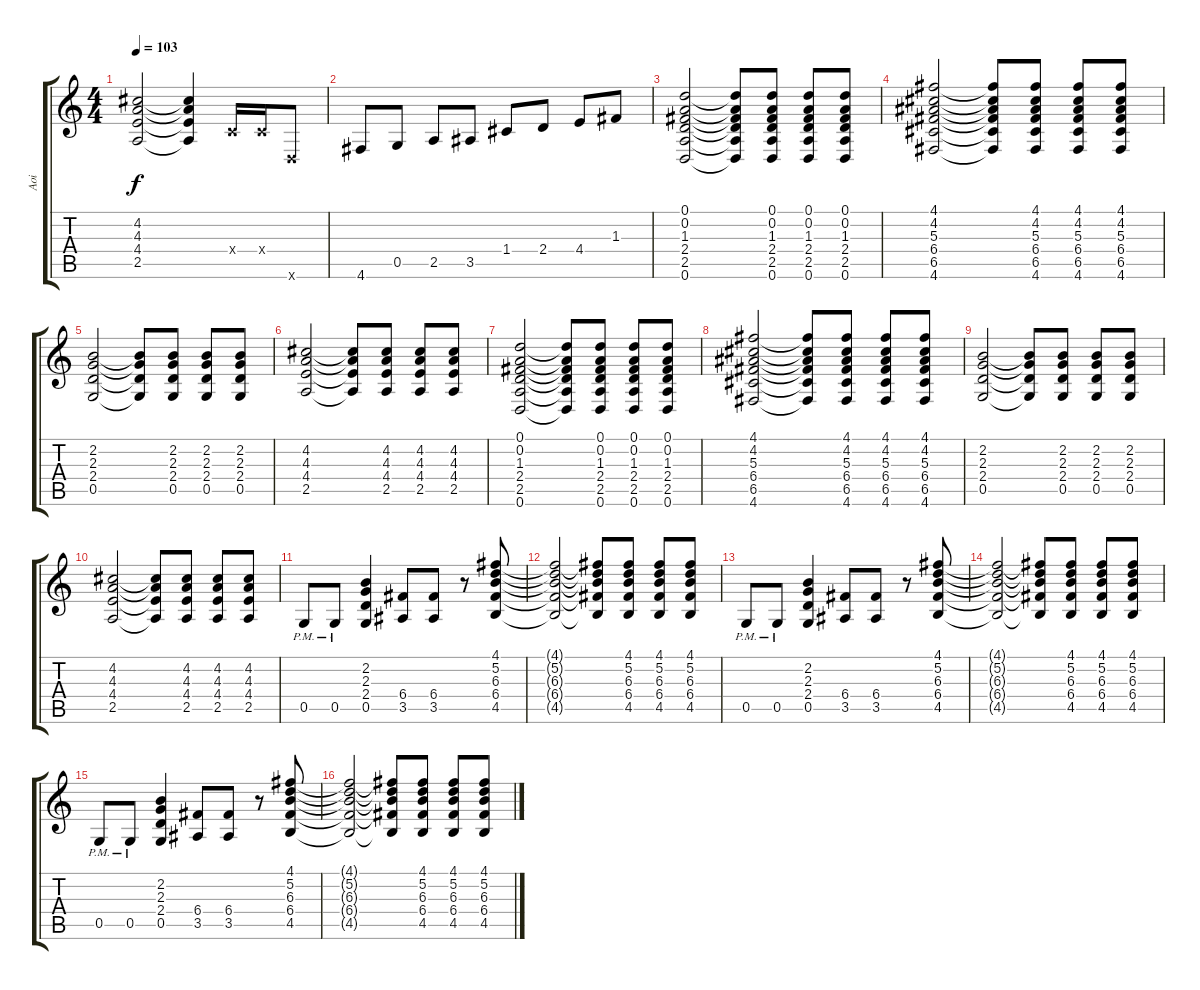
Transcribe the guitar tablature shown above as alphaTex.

\track ("Aoi" "Aoi") {instrument acousticguitarsteel}
\staff {score tabs}
\tuning (D4 A3 F3 C3 G2 D2) {hide}
\ts (4 4)
\tempo 103
\clef g2
\ks c
(4.2 4.3 4.4 2.5).2{dy f} (4.2{t} 4.3{t} 4.4{t} 2.5{t}).4 0.4{x}.16 0.4{x}.16 0.6{x}.8 |
4.6.8 0.5.8 2.5.8 3.5.8 1.4.8 2.4.8 4.4.8 1.3.8 |
(0.1 0.2 1.3 2.4 2.5 0.6).2 (0.1{t} 0.2{t} 1.3{t} 2.4{t} 2.5{t} 0.6{t}).8 (0.1 0.2 1.3 2.4 2.5 0.6).8 (0.1 0.2 1.3 2.4 2.5 0.6).8 (0.1 0.2 1.3 2.4 2.5 0.6).8 |
(4.1 4.2 5.3 6.4 6.5 4.6).2 (4.1{t} 4.2{t} 5.3{t} 6.4{t} 6.5{t} 4.6{t}).8 (4.1 4.2 5.3 6.4 6.5 4.6).8 (4.1 4.2 5.3 6.4 6.5 4.6).8 (4.1 4.2 5.3 6.4 6.5 4.6).8 |
(2.2 2.3 2.4 0.5).2 (2.2{t} 2.3{t} 2.4{t} 0.5{t}).8 (2.2 2.3 2.4 0.5).8 (2.2 2.3 2.4 0.5).8 (2.2 2.3 2.4 0.5).8 |
(4.2 4.3 4.4 2.5).2 (4.2{t} 4.3{t} 4.4{t} 2.5{t}).8 (4.2 4.3 4.4 2.5).8 (4.2 4.3 4.4 2.5).8 (4.2 4.3 4.4 2.5).8 |
(0.1 0.2 1.3 2.4 2.5 0.6).2 (0.1{t} 0.2{t} 1.3{t} 2.4{t} 2.5{t} 0.6{t}).8 (0.1 0.2 1.3 2.4 2.5 0.6).8 (0.1 0.2 1.3 2.4 2.5 0.6).8 (0.1 0.2 1.3 2.4 2.5 0.6).8 |
(4.1 4.2 5.3 6.4 6.5 4.6).2 (4.1{t} 4.2{t} 5.3{t} 6.4{t} 6.5{t} 4.6{t}).8 (4.1 4.2 5.3 6.4 6.5 4.6).8 (4.1 4.2 5.3 6.4 6.5 4.6).8 (4.1 4.2 5.3 6.4 6.5 4.6).8 |
(2.2 2.3 2.4 0.5).2 (2.2{t} 2.3{t} 2.4{t} 0.5{t}).8 (2.2 2.3 2.4 0.5).8 (2.2 2.3 2.4 0.5).8 (2.2 2.3 2.4 0.5).8 |
(4.2 4.3 4.4 2.5).2 (4.2{t} 4.3{t} 4.4{t} 2.5{t}).8 (4.2 4.3 4.4 2.5).8 (4.2 4.3 4.4 2.5).8 (4.2 4.3 4.4 2.5).8 |
0.5{pm}.8 0.5{pm}.8 (2.2 2.3 2.4 0.5).4 (6.4 3.5).8 (6.4 3.5).8 r.8 (4.1 5.2 6.3 6.4 4.5).8 |
(4.1{t} 5.2{t} 6.3{t} 6.4{t} 4.5{t}).2 (4.1{t} 5.2{t} 6.3{t} 6.4{t} 4.5{t}).8 (4.1 5.2 6.3 6.4 4.5).8 (4.1 5.2 6.3 6.4 4.5).8 (4.1 5.2 6.3 6.4 4.5).8 |
0.5{pm}.8 0.5{pm}.8 (2.2 2.3 2.4 0.5).4 (6.4 3.5).8 (6.4 3.5).8 r.8 (4.1 5.2 6.3 6.4 4.5).8 |
(4.1{t} 5.2{t} 6.3{t} 6.4{t} 4.5{t}).2 (4.1{t} 5.2{t} 6.3{t} 6.4{t} 4.5{t}).8 (4.1 5.2 6.3 6.4 4.5).8 (4.1 5.2 6.3 6.4 4.5).8 (4.1 5.2 6.3 6.4 4.5).8 |
0.5{pm}.8 0.5{pm}.8 (2.2 2.3 2.4 0.5).4 (6.4 3.5).8 (6.4 3.5).8 r.8 (4.1 5.2 6.3 6.4 4.5).8 |
(4.1{t} 5.2{t} 6.3{t} 6.4{t} 4.5{t}).2 (4.1{t} 5.2{t} 6.3{t} 6.4{t} 4.5{t}).8 (4.1 5.2 6.3 6.4 4.5).8 (4.1 5.2 6.3 6.4 4.5).8 (4.1 5.2 6.3 6.4 4.5).8
